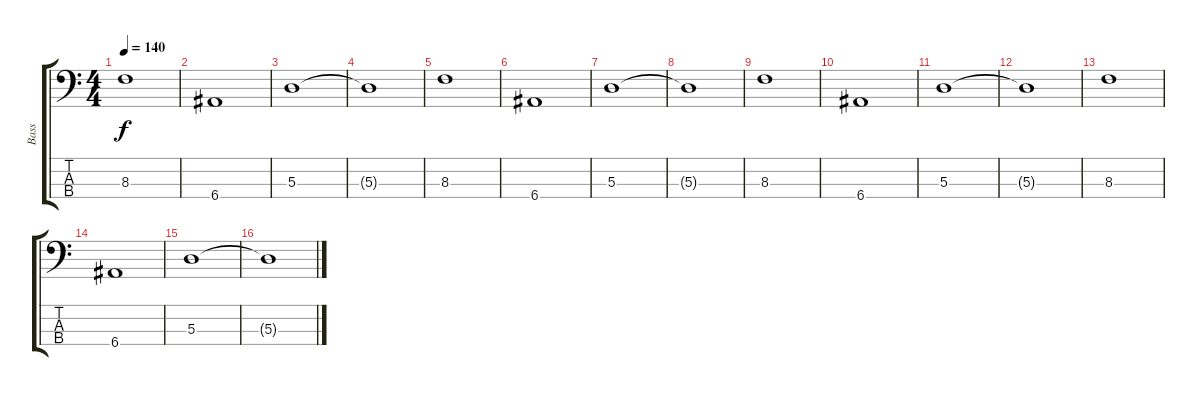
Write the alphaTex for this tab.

\track ("Bass" "Bass") {instrument distortionguitar}
\staff {score tabs}
\tuning (G2 D2 A1 E1) {hide}
\ts (4 4)
\tempo 140
\clef f4
\ks c
8.3.1{dy f instrument distortionguitar} |
6.4.1 |
5.3.1 |
5.3{t}.1 |
8.3.1 |
6.4.1 |
5.3.1 |
5.3{t}.1 |
8.3.1 |
6.4.1 |
5.3.1 |
5.3{t}.1 |
8.3.1 |
6.4.1 |
5.3.1 |
5.3{t}.1
